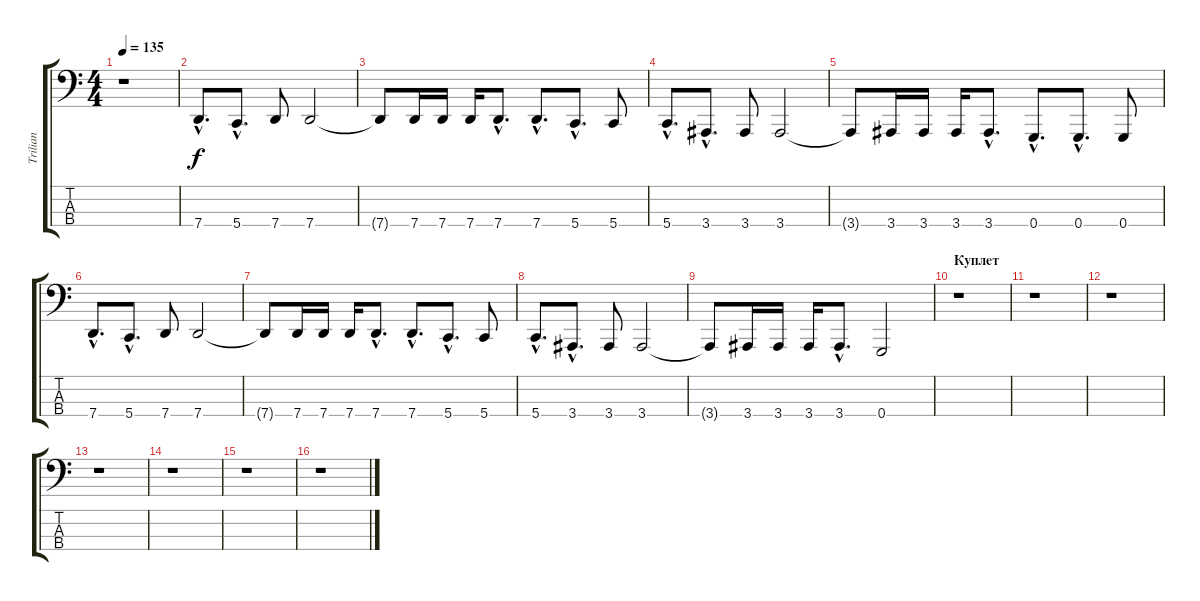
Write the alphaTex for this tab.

\track ("Trilian" "Trilian") {instrument electricbasspick}
\staff {score tabs}
\tuning (C2 G1 D1 G0) {hide}
\ts (4 4)
\tempo 135
\clef f4
\ks c
r.1{dy f instrument electricbasspick} |
7.4{hac}.8{d} 5.4{hac}.8{d} 7.4.8 7.4.2 |
7.4{t}.8 7.4.16 7.4.16 7.4.16 7.4{hac}.8{d} 7.4{hac}.8{d} 5.4{hac}.8{d} 5.4.8 |
5.4{hac}.8{d} 3.4{hac}.8{d} 3.4.8 3.4.2 |
3.4{t}.8 3.4.16 3.4.16 3.4.16 3.4{hac}.8{d} 0.4{hac}.8{d} 0.4{hac}.8{d} 0.4.8 |
7.4{hac}.8{d} 5.4{hac}.8{d} 7.4.8 7.4.2 |
7.4{t}.8 7.4.16 7.4.16 7.4.16 7.4{hac}.8{d} 7.4{hac}.8{d} 5.4{hac}.8{d} 5.4.8 |
5.4{hac}.8{d} 3.4{hac}.8{d} 3.4.8 3.4.2 |
3.4{t}.8 3.4.16 3.4.16 3.4.16 3.4{hac}.8{d} 0.4.2 |
\section ("" "Куплет")
r.1 |
r.1 |
r.1 |
r.1 |
r.1 |
r.1 |
r.1
